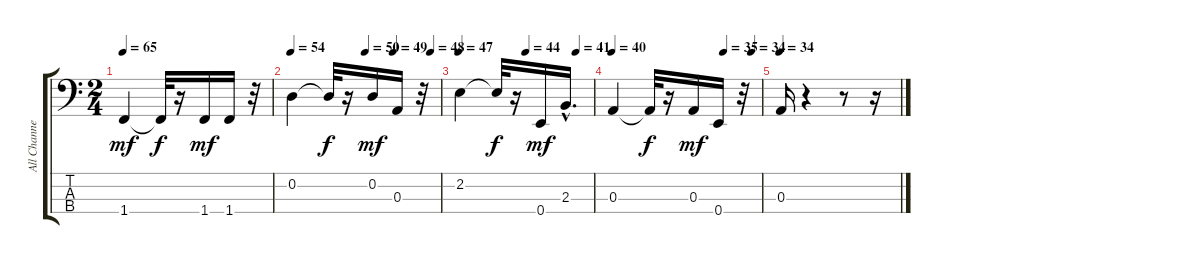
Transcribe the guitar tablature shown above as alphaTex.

\track ("All Channels*merged" "All Channe") {instrument electricbassfinger}
\staff {score tabs}
\tuning (G2 D2 A1 E1) {hide}
\ts (2 4)
\tempo 65
\clef f4
\ks c
1.4.4{dy mf} 1.4{t}.32{dy f} r.16 1.4.16{dy mf} 1.4.16 r.32 |
\tempo 54
\tempo (50 0.5)
\tempo (49 0.6875)
\tempo (48 0.9375)
0.2.4 0.2{t}.32{dy f} r.16 0.2.16{dy mf} 0.3.16 r.32 |
\tempo 47
\tempo (44 0.5)
\tempo (41 0.875)
2.2.4 2.2{t}.32{dy f} r.16 0.4.16{dy mf} 2.3{hac}.16{d} |
\tempo 40
\tempo (35 0.75)
\tempo (34 0.9375)
0.3.4 0.3{t}.32{dy f} r.16 0.3.16{dy mf} 0.4.16 r.32 |
\tempo 34
0.3.16 r.4 r.8 r.16
